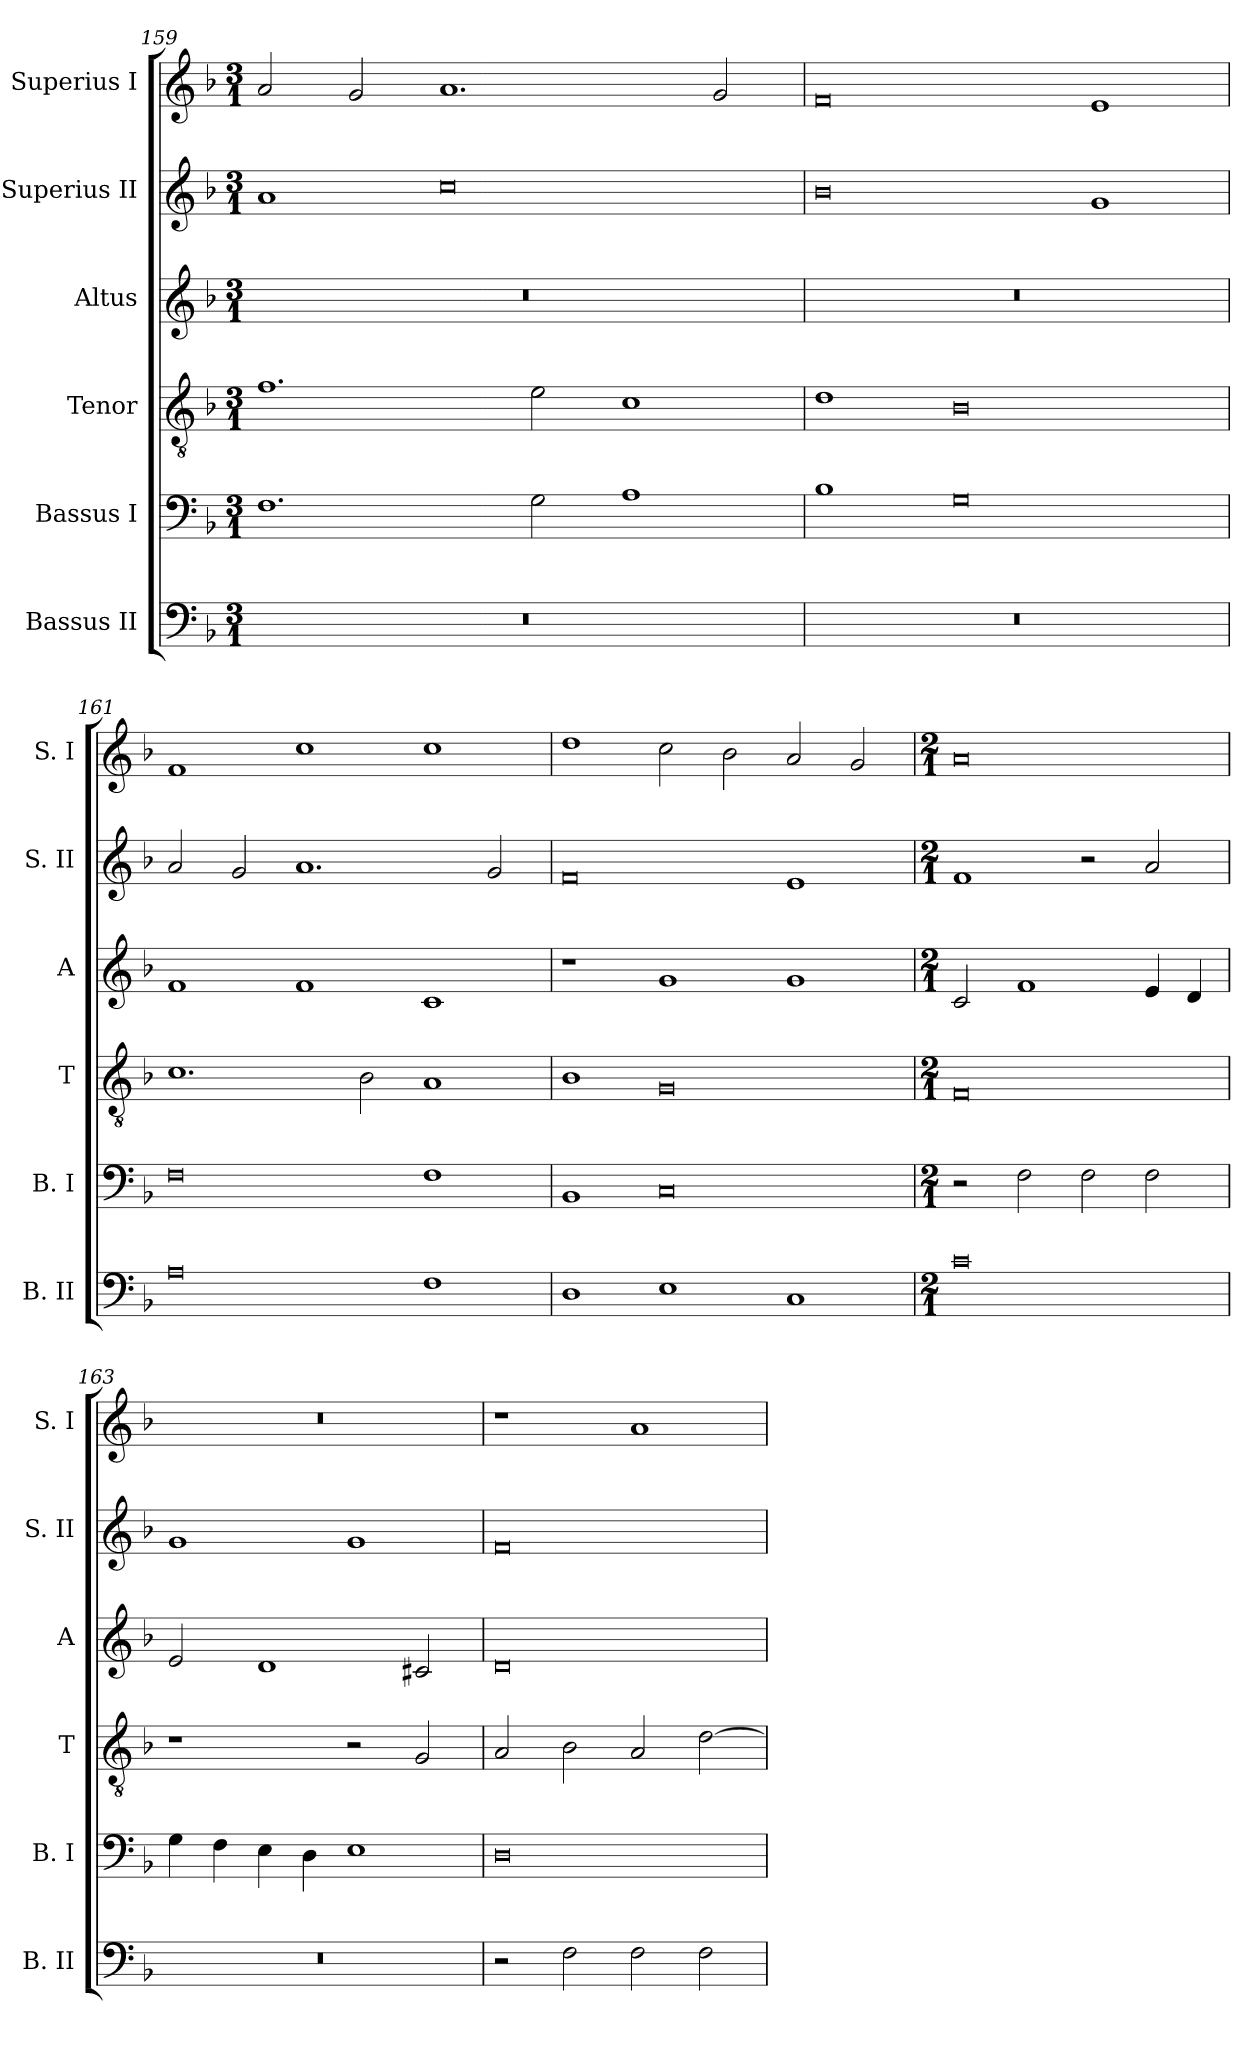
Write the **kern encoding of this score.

**kern	**kern	**kern	**kern	**kern	**kern
*part6	*part5	*part4	*part3	*part2	*part1
*staff6	*staff5	*staff4	*staff3	*staff2	*staff1
*I"Bassus II	*I"Bassus I	*I"Tenor	*I"Altus	*I"Superius II	*I"Superius I
*I'B. II	*I'B. I	*I'T	*I'A	*I'S. II	*I'S. I
*clefF4	*clefF4	*clefGv2	*clefG2	*clefG2	*clefG2
*k[b-]	*k[b-]	*k[b-]	*k[b-]	*k[b-]	*k[b-]
*F:	*F:	*F:	*F:	*F:	*F:
*M3/1	*M3/1	*M3/1	*M3/1	*M3/1	*M3/1
=159	=159	=159	=159	=159	=159
0.r	1.F	1.f	0.r	1a	2a
.	.	.	.	.	2g
.	.	.	.	0cc	1.a
.	2G	2e	.	.	.
.	1A	1c	.	.	.
.	.	.	.	.	2g
=160	=160	=160	=160	=160	=160
0.r	1B-	1d	0.r	0b-	0f
.	0G	0B-	.	.	.
.	.	.	.	1g	1e
=161	=161	=161	=161	=161	=161
0A	0F	1.c	1f	2a	1f
.	.	.	.	2g	.
.	.	.	1f	1.a	1cc
.	.	2B-	.	.	.
1F	1F	1A	1c	.	1cc
.	.	.	.	2g	.
=162	=162	=162	=162	=162	=162
1D	1BB-	1B-	1r	0f	1dd
1E	0C	0G	1g	.	2cc
.	.	.	.	.	2b-
1C	.	.	1g	1e	2a
.	.	.	.	.	2g
=	=	=	=	=	=
*M2/1	*M2/1	*M2/1	*M2/1	*M2/1	*M2/1
0c	2r	0F	2c	1f	0a
.	2F	.	1f	.	.
.	2F	.	.	2r	.
.	2F	.	4e	2a	.
.	.	.	4d	.	.
=163	=163	=163	=163	=163	=163
0r	4G	1r	2e	1g	0r
.	4F	.	.	.	.
.	4E	.	1d	.	.
.	4D	.	.	.	.
.	1E	2r	.	1g	.
.	.	2G	2c#X	.	.
=164	=164	=164	=164	=164	=164
2r	0D	2A	0d	0f	1r
2F	.	2B-	.	.	.
2F	.	2A	.	.	1a
2F	.	[2d	.	.	.
=	=	=	=	=	=
*-	*-	*-	*-	*-	*-
